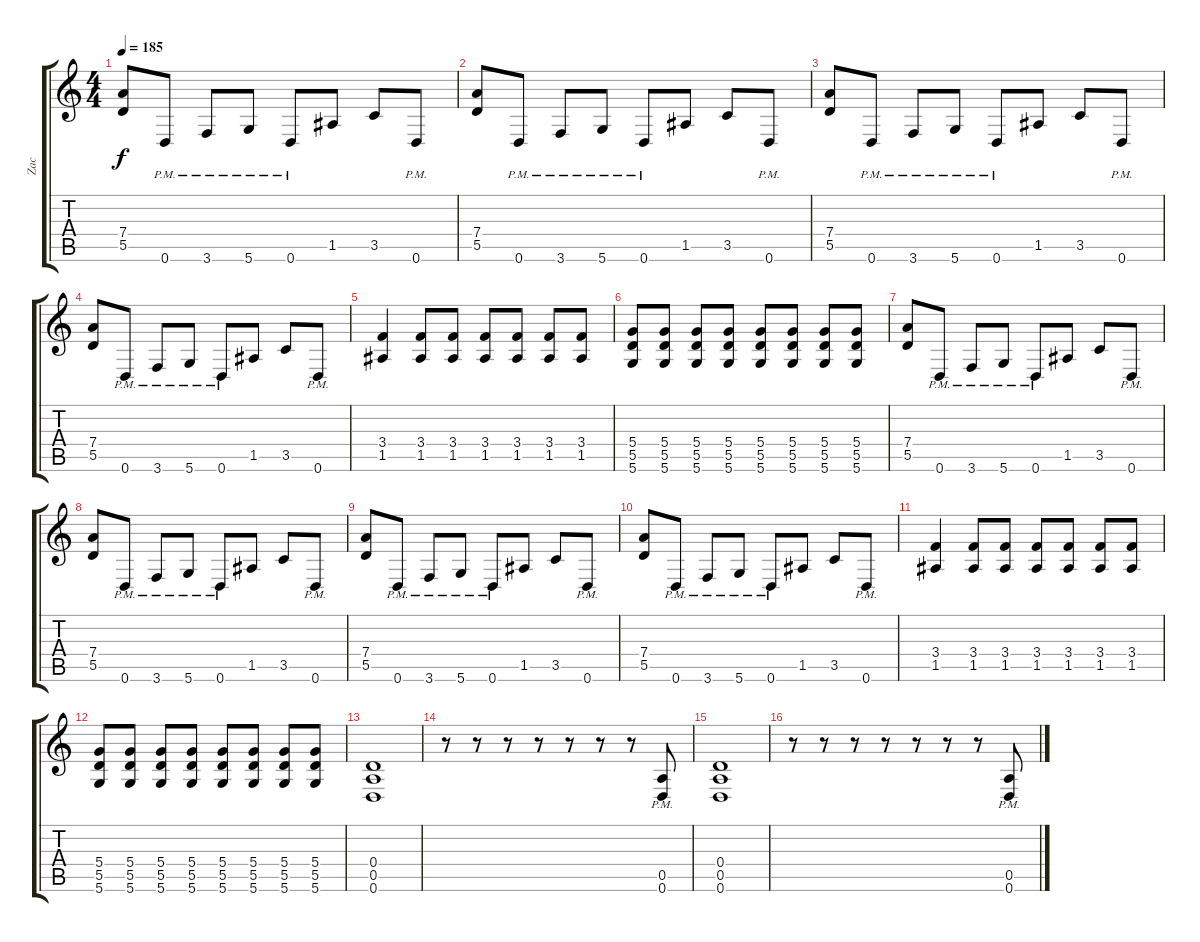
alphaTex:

\track ("Zac" "Zac") {instrument distortionguitar}
\staff {score tabs}
\tuning (E4 B3 G3 D3 A2 D2) {hide}
\ts (4 4)
\tempo 185
\clef g2
\ks c
(7.4 5.5).8{dy f} 0.6{pm}.8 3.6{pm}.8 5.6{pm}.8 0.6{pm}.8 1.5.8 3.5.8 0.6{pm}.8 |
(7.4 5.5).8 0.6{pm}.8 3.6{pm}.8 5.6{pm}.8 0.6{pm}.8 1.5.8 3.5.8 0.6{pm}.8 |
(7.4 5.5).8 0.6{pm}.8 3.6{pm}.8 5.6{pm}.8 0.6{pm}.8 1.5.8 3.5.8 0.6{pm}.8 |
(7.4 5.5).8 0.6{pm}.8 3.6{pm}.8 5.6{pm}.8 0.6{pm}.8 1.5.8 3.5.8 0.6{pm}.8 |
(3.4 1.5).4 (3.4 1.5).8 (3.4 1.5).8 (3.4 1.5).8 (3.4 1.5).8 (3.4 1.5).8 (3.4 1.5).8 |
(5.4 5.5 5.6).8 (5.4 5.5 5.6).8 (5.4 5.5 5.6).8 (5.4 5.5 5.6).8 (5.4 5.5 5.6).8 (5.4 5.5 5.6).8 (5.4 5.5 5.6).8 (5.4 5.5 5.6).8 |
(7.4 5.5).8 0.6{pm}.8 3.6{pm}.8 5.6{pm}.8 0.6{pm}.8 1.5.8 3.5.8 0.6{pm}.8 |
(7.4 5.5).8 0.6{pm}.8 3.6{pm}.8 5.6{pm}.8 0.6{pm}.8 1.5.8 3.5.8 0.6{pm}.8 |
(7.4 5.5).8 0.6{pm}.8 3.6{pm}.8 5.6{pm}.8 0.6{pm}.8 1.5.8 3.5.8 0.6{pm}.8 |
(7.4 5.5).8 0.6{pm}.8 3.6{pm}.8 5.6{pm}.8 0.6{pm}.8 1.5.8 3.5.8 0.6{pm}.8 |
(3.4 1.5).4 (3.4 1.5).8 (3.4 1.5).8 (3.4 1.5).8 (3.4 1.5).8 (3.4 1.5).8 (3.4 1.5).8 |
(5.4 5.5 5.6).8 (5.4 5.5 5.6).8 (5.4 5.5 5.6).8 (5.4 5.5 5.6).8 (5.4 5.5 5.6).8 (5.4 5.5 5.6).8 (5.4 5.5 5.6).8 (5.4 5.5 5.6).8 |
(0.4 0.5 0.6).1 |
r.8 r.8 r.8 r.8 r.8 r.8 r.8 (0.5{pm} 0.6{pm}).8 |
(0.4 0.5 0.6).1 |
r.8 r.8 r.8 r.8 r.8 r.8 r.8 (0.5{pm} 0.6).8
